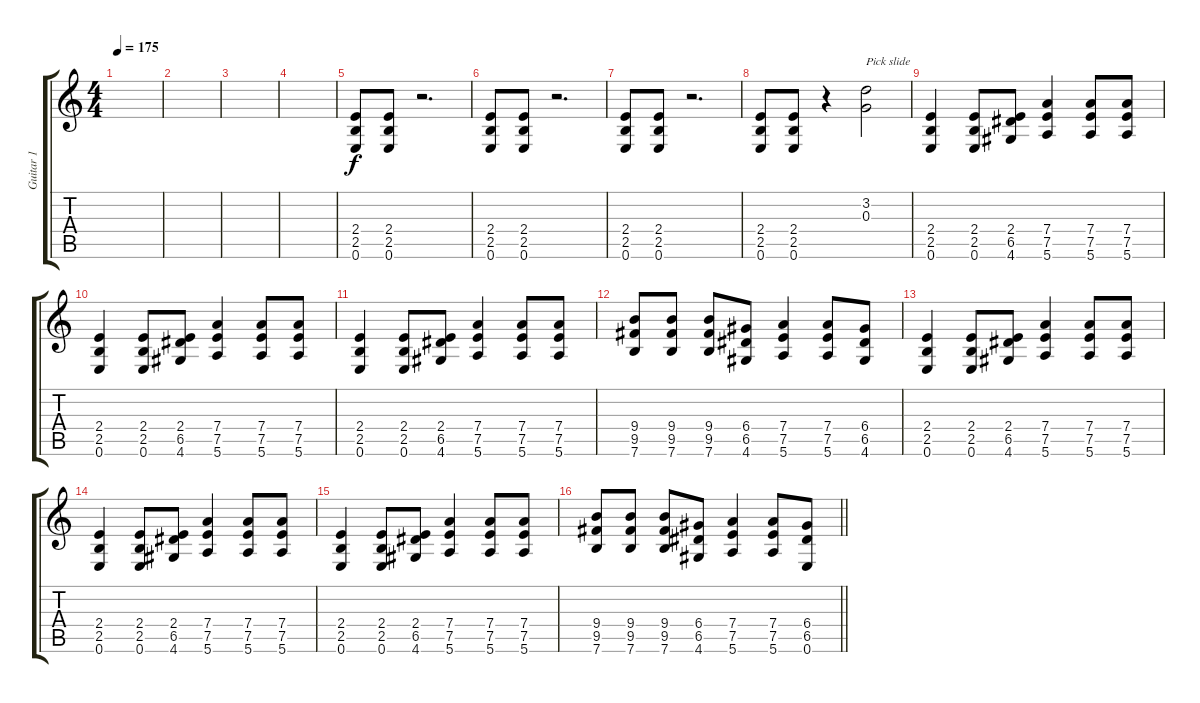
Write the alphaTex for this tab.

\track ("Guitar 1" "Guitar 1") {instrument overdrivenguitar}
\staff {score tabs}
\tuning (E4 B3 G3 D3 A2 E2) {hide}
\ts (4 4)
\tempo 175
\clef g2
\ks c
|
|
|
|
(2.4 2.5 0.6).8 (2.4 2.5 0.6).8 r.2{d} |
(2.4 2.5 0.6).8 (2.4 2.5 0.6).8 r.2{d} |
(2.4 2.5 0.6).8 (2.4 2.5 0.6).8 r.2{d} |
(2.4 2.5 0.6).8 (2.4 2.5 0.6).8 r.4 (3.2 0.3).2{txt "Pick slide"} |
(2.4 2.5 0.6).4 (2.4 2.5 0.6).8 (2.4 6.5 4.6).8 (7.4 7.5 5.6).4 (7.4 7.5 5.6).8 (7.4 7.5 5.6).8 |
(2.4 2.5 0.6).4 (2.4 2.5 0.6).8 (2.4 6.5 4.6).8 (7.4 7.5 5.6).4 (7.4 7.5 5.6).8 (7.4 7.5 5.6).8 |
(2.4 2.5 0.6).4 (2.4 2.5 0.6).8 (2.4 6.5 4.6).8 (7.4 7.5 5.6).4 (7.4 7.5 5.6).8 (7.4 7.5 5.6).8 |
(9.4 9.5 7.6).8 (9.4 9.5 7.6).8 (9.4 9.5 7.6).8 (6.4 6.5 4.6).8 (7.4 7.5 5.6).4 (7.4 7.5 5.6).8 (6.4 6.5 4.6).8 |
(2.4 2.5 0.6).4 (2.4 2.5 0.6).8 (2.4 6.5 4.6).8 (7.4 7.5 5.6).4 (7.4 7.5 5.6).8 (7.4 7.5 5.6).8 |
(2.4 2.5 0.6).4 (2.4 2.5 0.6).8 (2.4 6.5 4.6).8 (7.4 7.5 5.6).4 (7.4 7.5 5.6).8 (7.4 7.5 5.6).8 |
(2.4 2.5 0.6).4 (2.4 2.5 0.6).8 (2.4 6.5 4.6).8 (7.4 7.5 5.6).4 (7.4 7.5 5.6).8 (7.4 7.5 5.6).8 |
\barLineRight lightlight
(9.4 9.5 7.6).8 (9.4 9.5 7.6).8 (9.4 9.5 7.6).8 (6.4 6.5 4.6).8 (7.4 7.5 5.6).4 (7.4 7.5 5.6).8 (6.4 6.5 0.6).8
